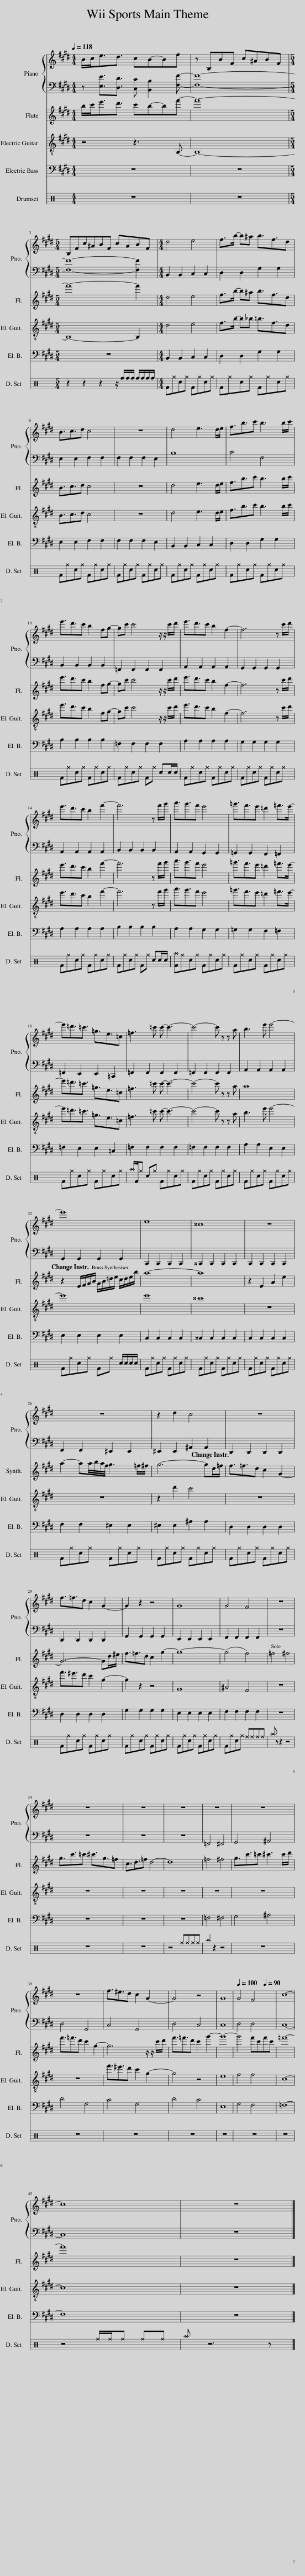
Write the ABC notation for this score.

X:1
%%score { 1 | 2 } 3 4 5 6
L:1/8
Q:1/4=118
M:4/4
I:linebreak $
K:E
V:1 treble
V:2 bass
V:3 treble
V:4 treble-8
V:5 bass transpose=-12
V:6 perc
K:none
V:1
 B/c<ed3/2 cB-Bf | z B,BF c^ABF |$[M:5/4] B,Fc^ABF cABF |[M:4/4] d4 e4 | f>b- b^a b3/2f3/2d |$ %5
 B3/2c3/2d c4 | z8 | d4 e3 d/e/ | f3/2b3/2c' b3 b/c'/ |$ e'3/2d'3/2c' b2 fg- | %10
 gc' c'4 z/ z/ c'/d'/ | e'3/2d'3/2c' b2 f2- | f6 z c'/d'/ |$ e'3/2d'3/2c' b2 f'2- | f'6 z f'/g'/ | %15
 a'3/2g'3/2f' e'4 | =g'3/2f'3/2e' =d'2 =f'>e'- |$ e'=d'3/2=c'3/2 =g3/2e3/2=c | =f3 =c' c'- c'3- | c'4- c' z z a | %20
 b3 e' e'4- |$ e'8 | e8 | ^^c8 | z8 |$ %25
 z8 | z2 d2 c4 | z8 |$ f3/2=f3/2d c2 G2- | G2 z2 z4 | %30
 G8 | G4 F4 | z8 |$ z8 | z8 | %35
 z8 | z8 | z8 |$ z8 | f3/2^e3/2d c2 G2- | %40
 G4 z4 | G8 |[Q:1/4=100] G4 F4[Q:1/4=90] | c8- |$ c8 | %45
 z8 |] %46
V:2
 z [E,E]3/2[D,D]3/2 [C,C] [B,,B,]2 [F,F]- | [F,F]8- |$[M:5/4] [F,F]8- [F,F]2 |[M:4/4] B,,2 B,,2 C,2 C,2 | D,2 D,2 G,2 G,2 |$ %5
 E,2 E,2 F,2 F,2 | F,2 F,2 F,2 E,2 | B,8 | C4 F,4 |$ B,,2 B,,2 B,,2 B,,2 | %10
 =F,,2 F,,2 F,,2 F,,2 | A,,2 A,,2 A,,2 A,,2 | G,,2 G,,2 G,,2 G,,2 |$ A,,2 A,,2 A,,2 A,,2 | B,,2 B,,2 B,,2 B,,2 | %15
 A,,2 A,,2 G,,2 G,,2 | =G,,2 G,,2 F,,2 =F,,2 |$ =F,,2 E,,2 E,,2 =C,,2 | =F,,2 F,,2 F,,2 F,,2 | =F,,2 F,,2 F,,2 F,,2 | %20
 A,,2 A,,2 A,,2 A,,2 |$ G,,2 G,,2 G,,2 G,,2 | C,,2 C,,2 C,,2 C,,2 | ^^C,,2 C,,2 C,,2 C,,2 | C,,2 C,,2 C,,2 C,,2 |$ %25
 F,,2 F,,2 ^E,,2 E,,2 | ^E,,2 E,,2 ^A,,2 A,,2 | D,,2 D,,2 D,,2 D,,2 |$ D,,2 D,,2 D,,2 D,,2 | G,,2 G,,2 G,,2 G,,2 | %30
 E,,2 E,,2 E,,2 E,,2 | F,,2 F,,2 F,,2 F,,2 | z8 |$ z8 | z8 | %35
 z8 | =F,,4 ^F,,4 | G,,4 ^A,,4 |$ D,4 G,,4 | C,4 G,,4 | %40
 D,4 C,4 | C,8 | D,4 D,4 | C,8- |$ C,8 | %45
 z8 |] %46
V:3
 b/c'<e'd'3/2 c'b-bf'- | f'8- |$[M:5/4] f'8- f'2 |[M:4/4] d4 e4 | f>b- b^a b3/2f3/2d |$ %5
 B3/2c3/2d c4 | z8 | d4 e3 d/e/ | f3/2b3/2c' b3 b/c'/ |$ e'3/2d'3/2c' b2 fg- | %10
 gc' c'4 z/ z/ c'/d'/ | e'3/2d'3/2c' b2 f2- | f6 z c'/d'/ |$ e'3/2d'3/2c' b2 f'2- | f'6 z f'/g'/ | %15
 a'3/2g'3/2f' e'4 | =g'3/2f'3/2e' =d'2 =f'>e'- |$ e'=d'3/2=c'3/2 =g3/2e3/2=c | =f3 =c' c'- c'3- | c'4- c' z z a | %20
 a8 |$ z2 E/F/G/B/ G/B/=d/e/ c/d/e/b/ | a8- | a8 | z2 E2 A2 e2 |$ %25
 a2- aa/4b/4a/4f/4 g3 =f/^f/ | g6- gd/=f/ | f3/2=f3/2d c2 G2- |$ G6- Gd/^e/ | f3/2=f3/2d c2 g2- | %30
 g8- | (g4 f4) | =f4 ^f4 |$ g3/2c'3/2=c' ^c'3/2g3/2=f | c3/2d3/2=f d4- | %35
 d8 | =f4 ^f4 | g3/2c'3/2=c' ^c'3 c'/d'/ |$ f'3/2=f'3/2d' c'2 g2- | g6 z/ z/ c'/d'/ | %40
 f'3/2=f'3/2d' c'2 g'2- | g'8- | g'4 f'c'f'c' | =f'8- |$ f'8 | %45
 z8 |] %46
V:4
 z4 z3 B,- | B,8- |$[M:5/4] B,8- B,2 |[M:4/4] d4 e4 | f>b- b_b =b3/2f3/2d |$ %5
 B3/2c3/2d c4 | z8 | d4 e3 d/e/ | f3/2b3/2c' b3 b/c'/ |$ e'3/2d'3/2c' b2 fg- | %10
 gc' c'4 z/ z/ c'/d'/ | e'3/2d'3/2c' b2 f2- | f6 z c'/d'/ |$ e'3/2d'3/2c' b2 f'2- | f'6 z f'/g'/ | %15
 a'3/2g'3/2f' e'4 | =g'3/2f'3/2e' =d'2 =f'>e'- |$ e'=d'3/2=c'3/2 =g3/2e3/2=c | =f3 =c' c'- c'3- | c'4- c' z z a | %20
 b3 e' e'4- |$ e'8 | e'8 | ^^c'8 | z8 |$ %25
 z8 | z2 d'2 c'4 | z8 |$ f'3/2^e'3/2d' c'2 g2- | g2 z2 z4 | %30
 G8 | ^A4 F4 | z8 |$ z8 | z8 | %35
 z8 | z8 | z8 |$ z8 | f'3/2^e'3/2d' c'2 g2- | %40
 g4 z4 | e8 | f4 f4 | c8- |$ c8 | %45
 z8 |] %46
V:5
 z8 | z8 |$[M:5/4] z10 |[M:4/4] B,,2 B,,2 C,2 C,2 | D,2 D,2 G,2 G,2 |$ %5
 E,2 E,2 F,2 F,2 | F,2 F,2 F,2 E,2 | B,,2 B,,2 C,2 C,2 | D,2 D,2 G,2 G,2 |$ B,2 B,2 B,2 B,2 | %10
 =F,2 F,2 F,2 F,2 | A,2 A,2 A,2 A,2 | G,2 G,2 G,2 G,2 |$ A,2 A,2 A,2 A,2 | B,2 B,2 B,2 B,2 | %15
 A,2 A,2 G,2 G,2 | =G,2 G,2 F,2 =F,2 |$ =F,2 E,2 E,2 =C,2 | =F,2 F,2 F,2 F,2 | =F,2 F,2 F,2 F,2 | %20
 A,2 A,2 E,2 E,2 |$ E,2 E,2 E,2 E,2 | C,2 C,2 C,2 C,2 | ^^C,2 C,2 C,2 C,2 | C,2 C,2 C,2 C,2 |$ %25
 F,2 F,2 ^E,2 E,2 | ^E,2 E,2 ^A,2 A,2 | D,2 D,2 D,2 D,2 |$ D,2 D,2 D,2 D,2 | G,2 G,2 G,2 G,2 | %30
 E,2 E,2 E,2 E,2 | F,2 F,2 F,2 F,2 | z8 |$ z8 | z8 | %35
 z8 | =F,4 ^F,4 | G,4 ^A,4 |$ D4 G,4 | C4 G,4 | %40
 D4 C4 | E,8 | G,4 F,4 | =F,8- |$ F,8 | %45
 z8 |] %46
V:6
[K:C] z8 | z8 |$[M:5/4] z2 z2 z2 z/ f/f/f/ f/f/f/f/ |[M:4/4] F^gc^g F^gc^g | F^gc^g F^gc^g |$ %5
 F^gc^g F^gc^g | F^gc^g F^gc^g | F^gc^g F^gc^g | F^gc^g F^gc^g |$ F^gc^g F^gc^g | %10
 F^gc^g F^g cc/c/ | F^gc^g F^gc^g | F^gc^g F^gc^g |$ F^gc^g F^gc^g | F^gc^g F^g cc/c/ | %15
 [F^a]^gc^g F^gc^g | F^gc^g F^gc^g |$ F^gc^g F^gc^g | ^a/F/^g c^g F^gc^g | F^gc^g F^gc^g | %20
 F^gc^g F^gc^g |$ F^gc^g F^g c/c/c/c/ | F^gc^g F^gc^g | F^gc^g F^gc^g | F^gc^g F^gc^g |$ %25
 F^gc^g F^gc^g | F^gc^g F^gc^g | F^gc^g F^gc^g |$ F^gc^g F^gc^g | F^gc^g F^gc^g | %30
 F^gc^g F^gc^g | F^gc^g ^f^f^f^f | ^a z z2 z4 |$ z8 | z8 | %35
 z4 ^f^f^f^f | ^a2 z2 z4 | z8 |$ z8 | z8 | %40
 z8 | z8 | z8 | z8 |$ z4 ^f/^f/^f ^f^f | %45
 ^a z6 z |] %46
